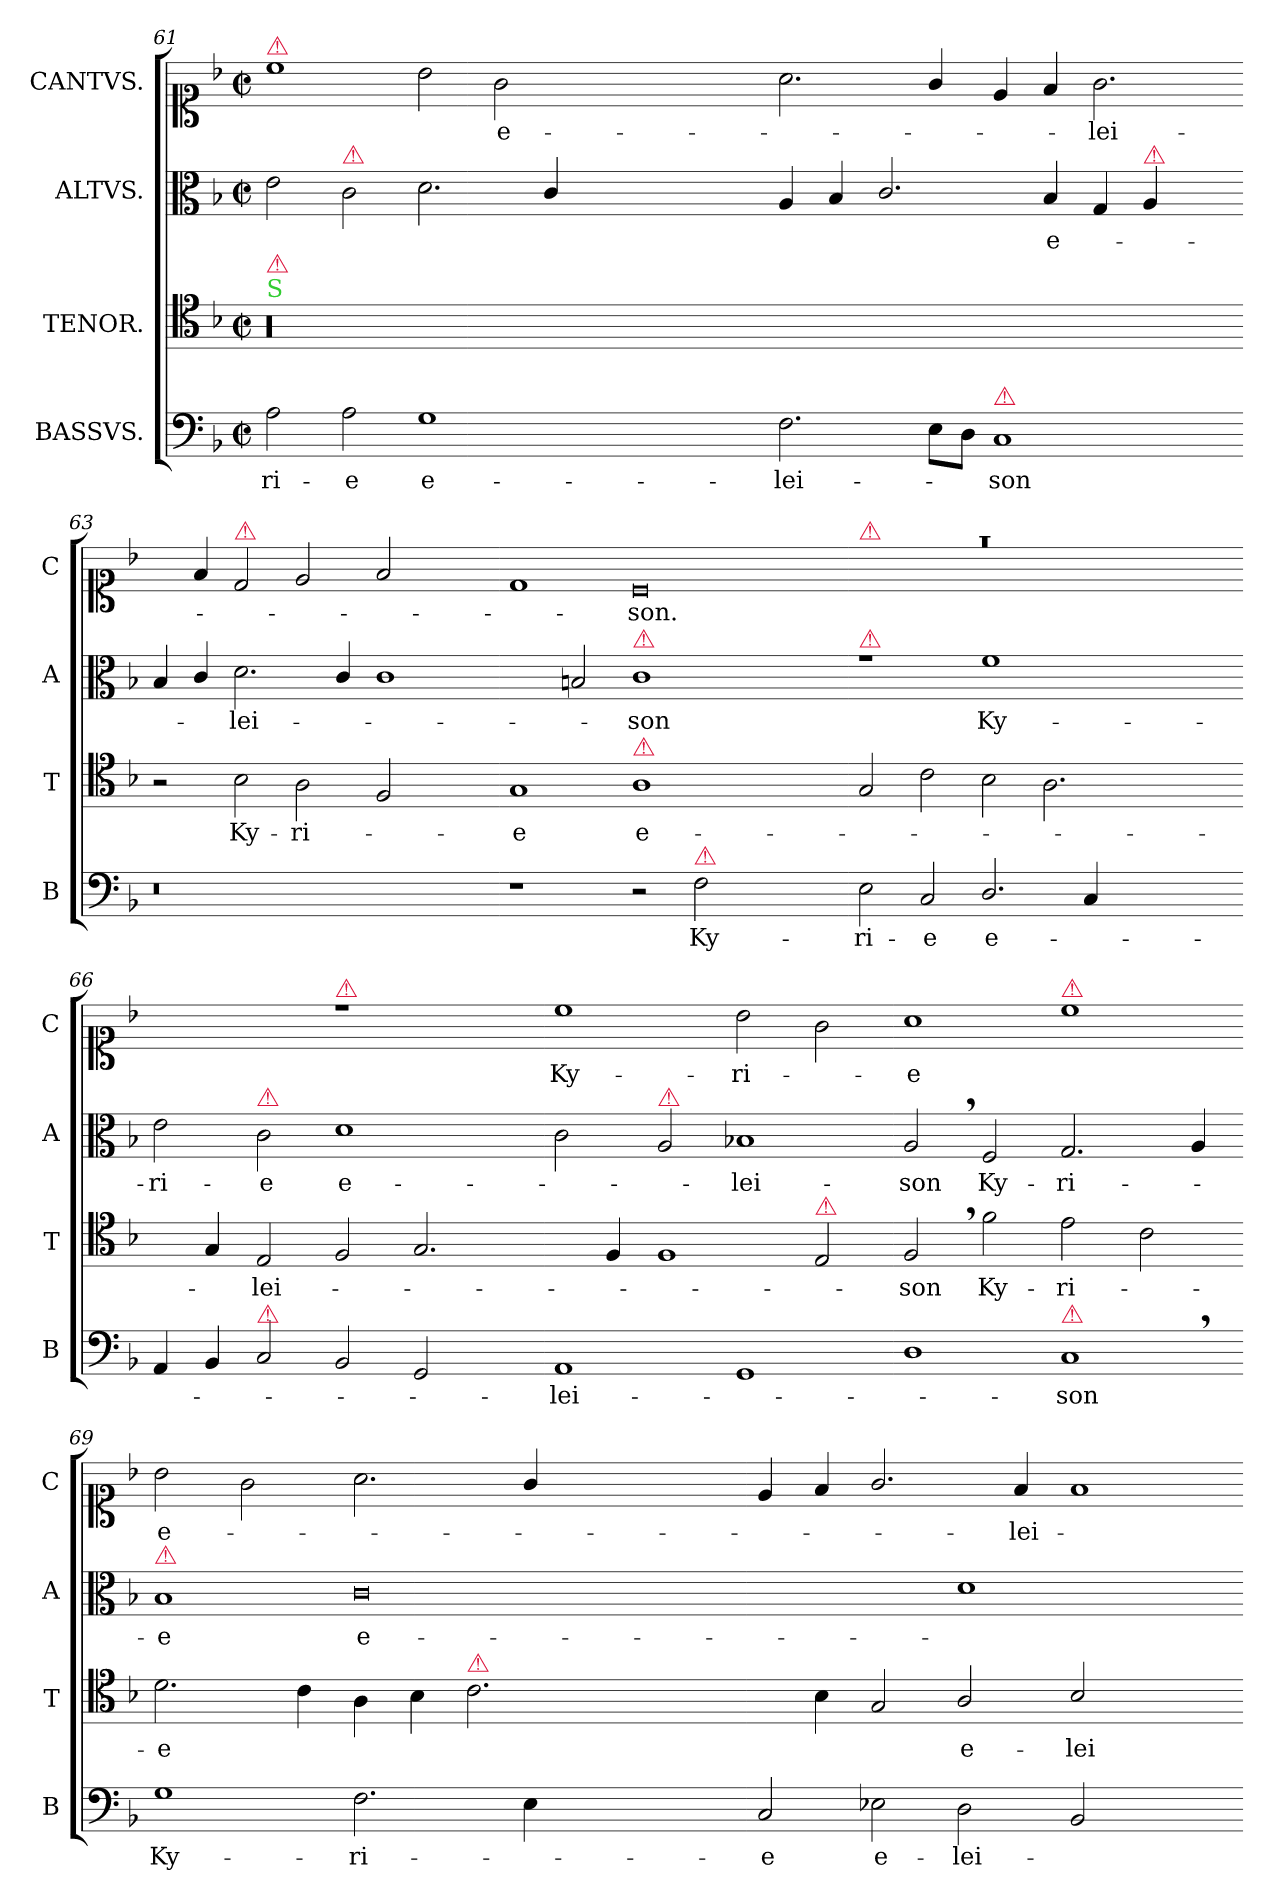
**kern	**text	**kern	**text	**kern	**text	**kern	**text
*part4	*part4	*part3	*part3	*part2	*part2	*part1	*part1
*staff4	*staff4	*staff3	*staff3	*staff2	*staff2	*staff1	*staff1
*I"BASSVS.	*	*I"TENOR.	*	*I"ALTVS.	*	*I"CANTVS.	*
*I'B	*	*I'T	*	*I'A	*	*I'C	*
*clefF4	*	*clefC4	*	*clefC3	*	*clefC1	*
*k[b-]	*	*k[b-]	*	*k[b-]	*	*k[b-]	*
*M2/1	*	*M2/1	*	*M2/1	*	*M2/1	*
*met(c|)	*	*met(c|)	*	*met(c|)	*	*met(c|)	*
=61	=61	=61	=61	=61	=61	=61	=61
!	!	!	!	!	!	!LO:TX:a:color=crimson:t=⚠	!
!	!	!LO:TX:a:color=limegreen:t=S	!	!	!	!	!
!	!	!LO:TX:a:color=crimson:t=⚠	!	!	!	!	!
2A\	-ri-	00r	.	2e\	.	1cc\	.
!	!	!	!	!LO:TX:a:color=crimson:t=⚠	!	!	!
2A\	-e	.	.	2c\	.	.	.
1G\	e-	.	.	2.d\	.	2b-\	.
.	.	.	.	.	.	2g\	e-
.	.	.	.	4c/	.	.	.
0ryy	.	.	.	0ryy	.	0ryy	.
=62-	=62-	=62-	=62-	=62-	=62-	=62-	=62-
2.F\	lei-	0ryy	.	4A/	.	2.a\	.
.	.	.	.	4B-/	.	.	.
.	.	.	.	2.c/	.	.	.
8E\L	.	.	.	.	.	4g/	.
8D\J	.	.	.	.	.	.	.
!LO:TX:a:color=crimson:t=⚠	!	!	!	!	!	!	!
1C/	-son	.	.	.	.	4e/	.
.	.	.	.	4B-/	e-	4f/	.
.	.	.	.	4G/	.	2.g\	-lei-
!	!	!	!	!LO:TX:a:color=crimson:t=⚠	!	!	!
.	.	.	.	4A/	.	.	.
4ryy	.	4ryy	.	4ryy	.	.	.
=63-	=63-	=63-	=63-	=63-	=63-	=63-	=63-
0r	.	2r	.	4B-/	.	4ryy	.
.	.	.	.	4c/	.	4f/	.
!	!	!	!	!	!	!LO:TX:a:color=crimson:t=⚠	!
.	.	2B-\	Ky-	2.d\	-lei-	2d/	.
.	.	2A\	-ri-	.	.	2e/	.
.	.	.	.	4c/	.	.	.
.	.	2F/	.	1c\	.	2f/	.
2ryy	.	2ryy	.	.	.	2ryy	.
=64-	=64-	=64-	=64-	=64-	=64-	=64-	=64-
1r	.	1G/	-e	2ryy	.	1d/	.
.	.	.	.	2Bn/	.	.	.
!	!	!	!	!LO:TX:a:color=crimson:t=⚠	!	!	!
!	!	!LO:TX:a:color=crimson:t=⚠	!	!	!	!	!
2r	.	1A\	e-	1c\	-son	0c/	-son.
!LO:TX:a:color=crimson:t=⚠	!	!	!	!	!	!	!
!	!LO:LY:i	!	!	!	!	!	!
2F\	Ky-	.	.	.	.	.	.
1ryy	.	1ryy	.	1ryy	.	.	.
=65-	=65-	=65-	=65-	=65-	=65-	=65-	=65-
!	!	!	!	!	!	!LO:TX:a:color=crimson:t=⚠	!
!	!	!	!	!LO:TX:a:color=crimson:t=⚠	!	!	!
!	!LO:LY:i	!	!	!	!	!	!
2E\	-ri-	2G/	.	1rg	.	1ryy	.
!	!LO:LY:i	!	!	!	!	!	!
2C/	-e	2c\	.	.	.	.	.
!	!LO:LY:i	!	!	!	!	!	!
2.D/	e-	2B-\	.	1f\	Ky-	0rdd	.
.	.	2.A\	.	.	.	.	.
4C/	.	.	.	.	.	.	.
1ryy	.	.	.	1ryy	.	.	.
.	.	2.ryy	.	.	.	.	.
=66-	=66-	=66-	=66-	=66-	=66-	=66-	=66-
4AA/	.	4ryy	.	2e\	-ri-	1ryy	.
4BB-/	.	4G/	.	.	.	.	.
!	!	!	!	!LO:TX:a:color=crimson:t=⚠	!	!	!
!LO:TX:a:color=crimson:t=⚠	!	!	!	!	!	!	!
2C/	.	2E/	-lei-	2c\	-e	.	.
!	!	!	!	!	!	!LO:TX:a:color=crimson:t=⚠	!
2BB-/	.	2F/	.	1d\	e-	1rdd	.
2GG/	.	2.G/	.	.	.	.	.
4ryy	.	.	.	4ryy	.	4ryy	.
=67-	=67-	=67-	=67-	=67-	=67-	=67-	=67-
!	!LO:LY:i	!	!	!	!	!	!
1AA/	-lei-	4ryy	.	2c\	.	1cc\	Ky-
.	.	4F/	.	.	.	.	.
!	!	!	!	!LO:TX:a:color=crimson:t=⚠	!	!	!
.	.	1F/	.	2A/	.	.	.
1GG/	.	.	.	1B-X/	-lei-	2b-\	-ri-
!	!	!LO:TX:a:color=crimson:t=⚠	!	!	!	!	!
.	.	2E/	.	.	.	2g\	.
=68-	=68-	=68-	=68-	=68-	=68-	=68-	=68-
1D\	.	2F,</	-son	2A,</	-son	1a\	-e
!	!	!	!	!	!LO:LY:i	!	!
.	.	2f\	Ky-	2F/	Ky-	.	.
!	!	!	!	!	!	!LO:TX:a:color=crimson:t=⚠	!
!LO:TX:a:color=crimson:t=⚠	!	!	!	!	!	!	!
!	!LO:LY:i	!	!	!	!LO:LY:i	!	!
1C,</	-son	2e\	-ri-	2.G/	-ri-	1cc\	.
.	.	2c\	.	.	.	.	.
.	.	.	.	4A/	.	.	.
=69-	=69-	=69-	=69-	=69-	=69-	=69-	=69-
!	!	!	!	!LO:TX:a:color=crimson:t=⚠	!	!	!
!	!	!	!	!	!LO:LY:i	!	!
1G\	Ky-	2.d\	-e	1B-/	-e	2b-\	e-
.	.	.	.	.	.	2g\	.
.	.	4c\	.	.	.	.	.
!	!	!	!	!	!LO:LY:i	!	!
2.F\	-ri-	4A\	.	0c\	e-	2.a\	.
.	.	4B-\	.	.	.	.	.
!	!	!LO:TX:a:color=crimson:t=⚠	!	!	!	!	!
.	.	2.c\	.	.	.	.	.
4E\	.	.	.	.	.	4g/	.
1ryy	.	.	.	.	.	1ryy	.
.	.	2.ryy	.	.	.	.	.
=70-	=70-	=70-	=70-	=70-	=70-	=70-	=70-
2C/	-e	4ryy	.	1ryy	.	4e/	.
.	.	4B-\	.	.	.	4f/	.
2E-X\	e-	2G/	.	.	.	2.g/	.
2D\	-lei-	2A/	e-	1d\	.	.	.
.	.	.	.	.	.	4f/	-lei-
2BB-/	.	2B-/	-lei-	.	.	1f/	.
2ryy	.	2ryy	.	2ryy	.	.	.
=-	=-	=-	=-	=-	=-	=-	=-
*-	*-	*-	*-	*-	*-	*-	*-
